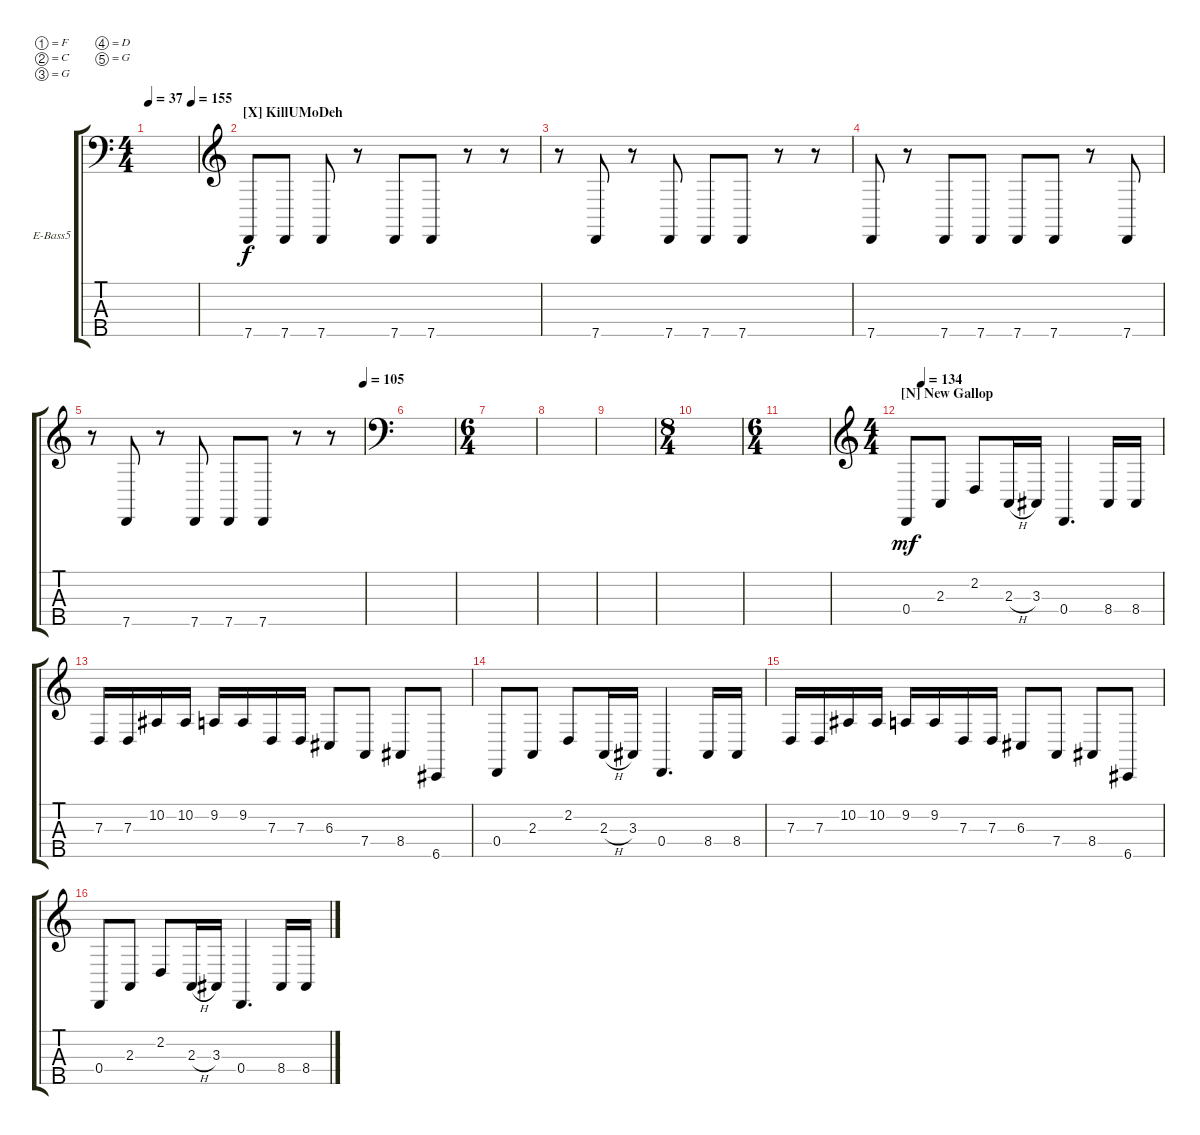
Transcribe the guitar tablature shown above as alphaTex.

\defaultSystemsLayout 4
\bracketExtendMode groupsimilarinstruments
\firstSystemTrackNameOrientation horizontal
\otherSystemsTrackNameOrientation horizontal
\track ("Skylar" "E-Bass5") {instrument electricbassfinger}
\staff {score tabs}
\tuning (F2 C2 G1 D1 G0)
\ts (4 4)
\tempo 37
\tempo (155 0.875)
\clef f4
\ks c
|
\section ("X" "KillUMoDeh")
\clef g2
7.5.8 7.5.8 7.5.8 r.8 7.5.8 7.5.8 r.8 r.8 |
r.8 7.5.8 r.8 7.5.8 7.5.8 7.5.8 r.8 r.8 |
7.5.8 r.8 7.5.8 7.5.8 7.5.8 7.5.8 r.8 7.5.8 |
\tempo (105 1)
r.8 7.5.8 r.8 7.5.8 7.5.8 7.5.8 r.8 r.8 |
\clef f4
|
\ts (6 4)
|
|
|
\ts (8 4)
|
\ts (6 4)
|
\ts (4 4)
\section ("N" "New Gallop")
\tempo (134 0.0625)
\clef g2
0.4.8{dy mf} 2.3.8 2.2.8 2.3{h}.16 3.3.16 0.4.4{d} 8.4.16 8.4.16 |
7.3.16 7.3.16 10.2.16 10.2.16 9.2.16 9.2.16 7.3.16 7.3.16 6.3.8 7.4.8 8.4.8 6.5.8 |
0.4.8 2.3.8 2.2.8 2.3{h}.16 3.3.16 0.4.4{d} 8.4.16 8.4.16 |
7.3.16 7.3.16 10.2.16 10.2.16 9.2.16 9.2.16 7.3.16 7.3.16 6.3.8 7.4.8 8.4.8 6.5.8 |
0.4.8 2.3.8 2.2.8 2.3{h}.16 3.3.16 0.4.4{d} 8.4.16 8.4.16
